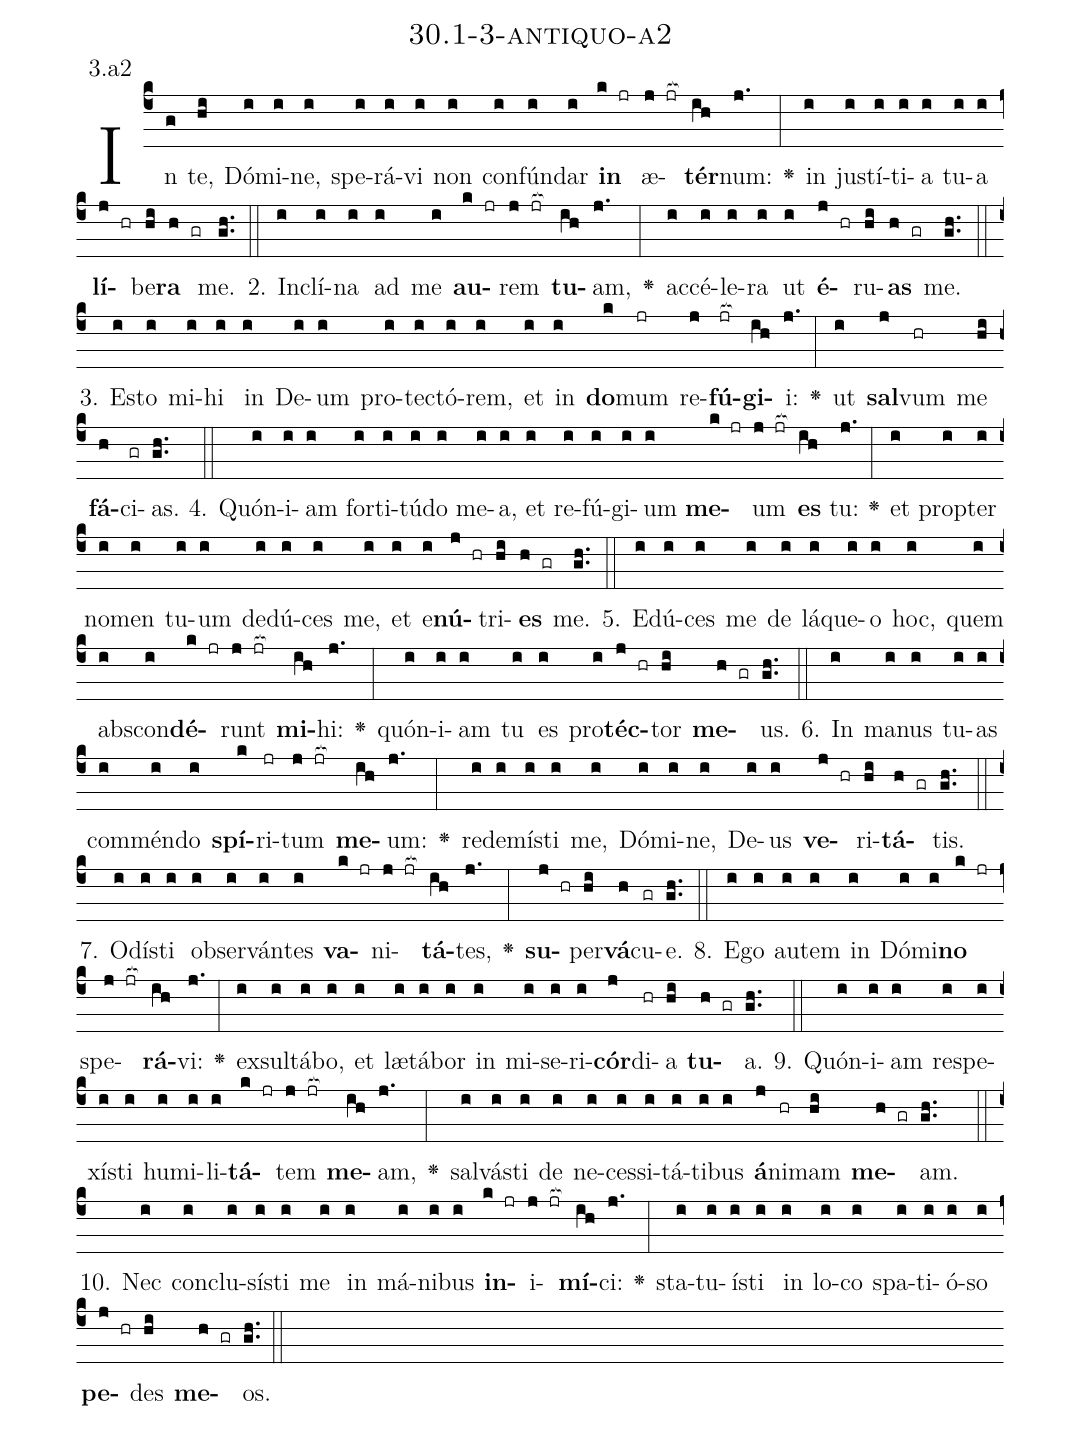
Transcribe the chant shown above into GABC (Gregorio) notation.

name: 30.1-3-antiquo-a2;
annotation: 3.a2;
%%
(c4)In(g) te,(hi) Dó(i)mi(i)ne,(i) spe(i)rá(i)vi(i) non(i) con(i)fún(i)dar(i) <b>in</b>(k jr) æ(j jr[ocb:1{])<b>tér</b>(ih[ocb:0}])num:(j.) <v>\greheightstar</v>(:) in(i) jus(i)tí(i)ti(i)a(i) tu(i)a(i) <b>lí</b>(j hr)be(hi)<b>ra</b>(h gr) me.(gh..) (::)
2. In(i)clí(i)na(i) ad(i) me(i) <b>au</b>(k jr)rem(j jr[ocb:1{]) <b>tu</b>(ih[ocb:0}])am,(j.) <v>\greheightstar</v>(:) ac(i)cé(i)le(i)ra(i) ut(i) <b>é</b>(j hr)ru(hi)<b>as</b>(h gr) me.(gh..) (::)
3. Es(i)to(i) mi(i)hi(i) in(i) De(i)um(i) pro(i)tec(i)tó(i)rem,(i) et(i) in(i) <b>do</b>(k)mum(jr) re(j)<b>fú</b>(jr[ocb:1{])<b>gi</b>(ih[ocb:0}])i:(j.) <v>\greheightstar</v>(:) ut(i) <b>sal</b>(j)vum(hr) me(hi) <b>fá</b>(h)ci(gr)as.(gh..) (::)
4. Quón(i)i(i)am(i) for(i)ti(i)tú(i)do(i) me(i)a,(i) et(i) re(i)fú(i)gi(i)um(i) <b>me</b>(k jr)um(j jr[ocb:1{]) <b>es</b>(ih[ocb:0}]) tu:(j.) <v>\greheightstar</v>(:) et(i) prop(i)ter(i) no(i)men(i) tu(i)um(i) de(i)dú(i)ces(i) me,(i) et(i) e(i)<b>nú</b>(j hr)tri(hi)<b>es</b>(h gr) me.(gh..) (::)
5. E(i)dú(i)ces(i) me(i) de(i) lá(i)que(i)o(i) hoc,(i) quem(i) abs(i)con(i)<b>dé</b>(k jr)runt(j jr[ocb:1{]) <b>mi</b>(ih[ocb:0}])hi:(j.) <v>\greheightstar</v>(:) quón(i)i(i)am(i) tu(i) es(i) pro(i)<b>téc</b>(j hr)tor(hi) <b>me</b>(h gr)us.(gh..) (::)
6. In(i) ma(i)nus(i) tu(i)as(i) com(i)mén(i)do(i) <b>spí</b>(k)ri(jr)tum(j jr[ocb:1{]) <b>me</b>(ih[ocb:0}])um:(j.) <v>\greheightstar</v>(:) red(i)e(i)mís(i)ti(i) me,(i) Dó(i)mi(i)ne,(i) De(i)us(i) <b>ve</b>(j hr)ri(hi)<b>tá</b>(h gr)tis.(gh..) (::)
7. O(i)dís(i)ti(i) ob(i)ser(i)ván(i)tes(i) <b>va</b>(k jr)ni(j jr[ocb:1{])<b>tá</b>(ih[ocb:0}])tes,(j.) <v>\greheightstar</v>(:) <b>su</b>(j hr)per(hi)<b>vá</b>(h)cu(gr)e.(gh..) (::)
8. E(i)go(i) au(i)tem(i) in(i) Dó(i)mi(i)<b>no</b>(k jr) spe(j jr[ocb:1{])<b>rá</b>(ih[ocb:0}])vi:(j.) <v>\greheightstar</v>(:) ex(i)sul(i)tá(i)bo,(i) et(i) læ(i)tá(i)bor(i) in(i) mi(i)se(i)ri(i)<b>cór</b>(j)di(hr)a(hi) <b>tu</b>(h gr)a.(gh..) (::)
9. Quón(i)i(i)am(i) re(i)spe(i)xís(i)ti(i) hu(i)mi(i)li(i)<b>tá</b>(k jr)tem(j jr[ocb:1{]) <b>me</b>(ih[ocb:0}])am,(j.) <v>\greheightstar</v>(:) sal(i)vás(i)ti(i) de(i) ne(i)ces(i)si(i)tá(i)ti(i)bus(i) <b>á</b>(j)ni(hr)mam(hi) <b>me</b>(h gr)am.(gh..) (::)
10. Nec(i) con(i)clu(i)sís(i)ti(i) me(i) in(i) má(i)ni(i)bus(i) <b>in</b>(k jr)i(j jr[ocb:1{])<b>mí</b>(ih[ocb:0}])ci:(j.) <v>\greheightstar</v>(:) sta(i)tu(i)ís(i)ti(i) in(i) lo(i)co(i) spa(i)ti(i)ó(i)so(i) <b>pe</b>(j hr)des(hi) <b>me</b>(h gr)os.(gh..) (::)
